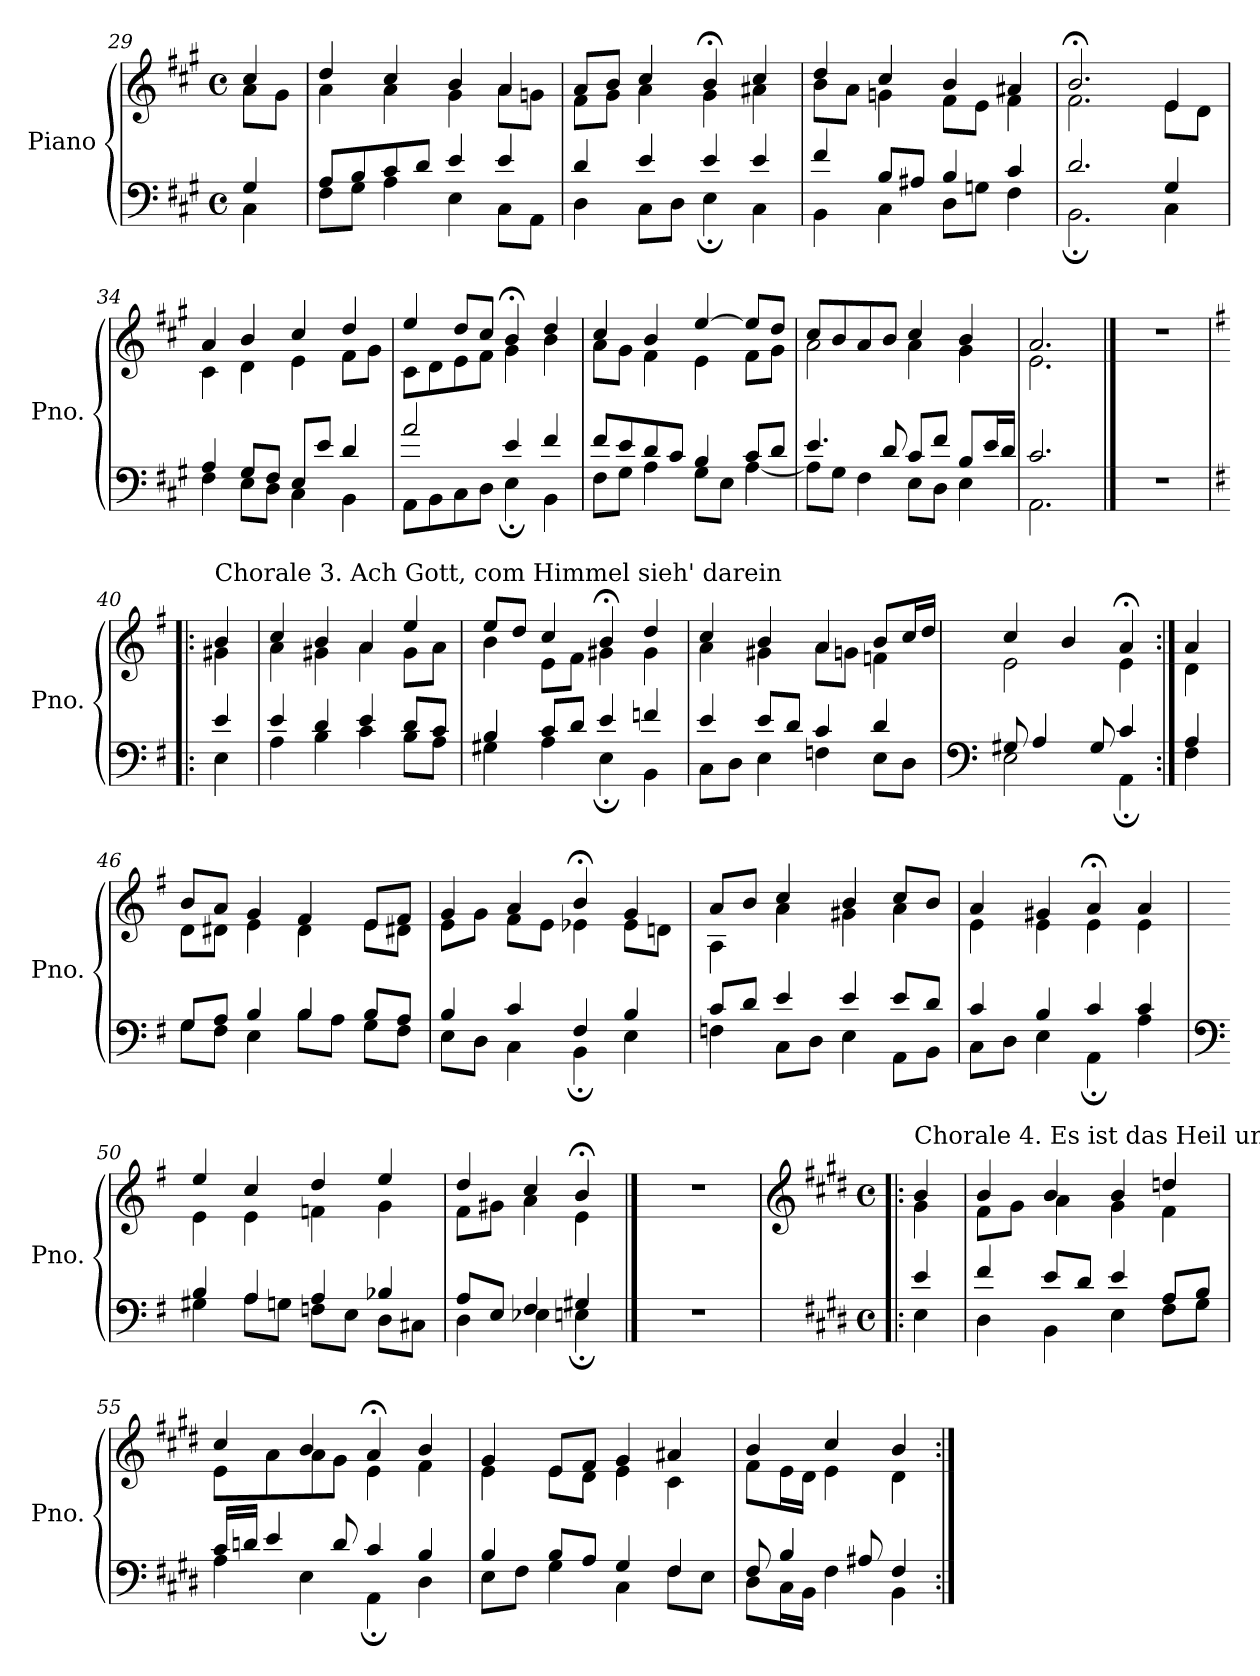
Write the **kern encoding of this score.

**kern	**kern
*part1	*part1
*staff2	*staff1
*I"Piano	*
*I'Pno.	*
!!LO:LB:g=z
*clefF4	*clefG2
*k[f#c#g#]	*k[f#c#g#]
*M4/4	*M4/4
*met(c)	*met(c)
=29	=29
*^	*^
4G#/	4C#\	4cc#/	8a\L
.	.	.	8g#\J
=30	=30	=30	=30
8A/L	8F#\L	4dd/	4a\
8B/	8G#\J	.	.
8c#/	4A\	4cc#/	4a\
8d/J	.	.	.
4e/	4E\	4b/	4g#\
4e/	8C#\L	4a/	8a\L
.	8AA\J	.	8gn\J
=31	=31	=31	=31
4d/	4D\	8a/L	8f#\L
.	.	8b/J	8g#\J
4e/	8C#\L	4cc#/	4a\
.	8D\J	.	.
4e/	4E;\	4b;</	4g#\
4e/	4C#\	4cc#/	4a#X\
=32	=32	=32	=32
4f#/	4BB\	4dd/	8b\L
.	.	.	8a\J
8B/L	4C#\	4cc#/	4gn\
8A#X/J	.	.	.
4B/	8D\L	4b/	8f#\L
.	8Gn\J	.	8e\J
4c#/	4F#\	4a#X/	4f#\
=33	=33	=33	=33
2.d/	2.BB;\	2.b;</	2.f#\
4G#/	4C#\	4e/	8e\L
.	.	.	8d\J
=34	=34	=34	=34
4A/	4F#\	4a/	4c#\
8G#/L	8E\L	4b/	4d\
8F#/J	8D\J	.	.
8E/L	4C#\	4cc#/	4e\
8e/J	.	.	.
4d/	4BB\	4dd/	8f#\L
.	.	.	8g#\J
!!LO:LB:g=z	!!
=35	=35	=35	=35
2a/	8AA\L	4ee/	8c#\L
.	8BB\	.	8d\
.	8C#\	8dd/L	8e\
.	8D\J	8cc#/J	8f#\J
4e/	4E;\	4b;</	4g#\
4f#/	4BB\	4dd/	4b\
=36	=36	=36	=36
8f#/L	8F#\L	4cc#/	8a\L
8e/	8G#\J	.	8g#\J
8d/	4A\	4b/	4f#\
8c#/J	.	.	.
4B/	8G#\L	[4ee/	4e\
.	8E\J	.	.
8c#/L	[4A\	8ee/L]	8f#\L
8d/J	.	8dd/J	8g#\J
=37	=37	=37	=37
4.e/	8A\L]	8cc#/L	2a\
.	8G#\J	8b/	.
.	4F#\	8a/	.
8d/	.	8b/J	.
8c#/L	8E\L	4cc#/	4a\
8f#/J	8D\J	.	.
8B/L	4E\	4b/	4g#\
16e/L	.	.	.
16d/JJ	.	.	.
=38	=38	=38	=38
2.c#/	2.AA\	2.a/	2.e\
*v	*v	*	*
*	*v	*v
!!LO:LB:g=z
==39	==39
1r	1r
!!LO:PB:g=z
=40!|:	=40!|:
*k[f#]	*k[f#]
*	*MM70
*^	*^
!	!	!LO:TX:a:t=Chorale 3. Ach Gott, com Himmel sieh' darein	!
4e/	4E\	4b/	4g#X\
=41	=41	=41	=41
4e/	4A\	4cc/	4a\
4d/	4B\	4b/	4g#X\
4e/	4c\	4a/	4a\
8d/L	8B\L	4ee/	8g#\L
8c/J	8A\J	.	8a\J
=42	=42	=42	=42
4B/	4G#X\	8ee/L	4b\
.	.	8dd/J	.
8c/L	4A\	4cc/	8e\L
8d/J	.	.	8f#\J
4e/	4E;\	4b;</	4g#X\
4fn/	4BB\	4dd/	4g#\
=43	=43	=43	=43
4e/	8C\L	4cc/	4a\
.	8D\J	.	.
8e/L	4E\	4b/	4g#X\
8d/J	.	.	.
4c/	4Fn\	4a/	8a\L
.	.	.	8gn\J
4d/	8E\L	8b/L	4fn\
.	8D\J	16cc/L	.
.	.	16dd/JJ	.
=44	=44	=44	=44
*clefF4	*	*	*
8G#X/	2E\	4cc/	2e\
4A/	.	.	.
.	.	4b/	.
8G#/	.	.	.
4c/	4AA;\	4a;</	4e\
!!LO:LB:g=z	!!
=45:|!	=45:|!	=45:|!	=45:|!
4A/	4F#\	4a/	4d\
=46	=46	=46	=46
8G/L	8G\L	8b/L	8d\L
8A/J	8F#\J	8a/J	8d#X\J
4B/	4E\	4g/	4e\
4B/	8B\L	4f#/	4d#\
.	8A\J	.	.
8B/L	8G\L	8e/L	8e\L
8A/J	8F#\J	8f#/J	8d#X\J
=47	=47	=47	=47
4B/	8E\L	4g/	8e\L
.	8D\J	.	8g\J
4c/	4C\	4a/	8f#\L
.	.	.	8e\J
4F#/	4BB;\	4b;</	4e-X\
4B/	4E\	4g/	8e-\L
.	.	.	8dn\J
=48	=48	=48	=48
8c/L	4Fn\	8a/L	4A\
8d/J	.	8b/J	.
4e/	8C\L	4cc/	4a\
.	8D\J	.	.
4e/	4E\	4b/	4g#X\
8e/L	8AA\L	8cc/L	4a\
8d/J	8BB\J	8b/J	.
!!LO:LB:g=z	!!
=49	=49	=49	=49
4c/	8C\L	4a/	4e\
.	8D\J	.	.
4B/	4E\	4g#X/	4e\
4c/	4AA;\	4a;</	4e\
4c/	4A\	4a/	4e\
=50	=50	=50	=50
*clefF4	*	*	*
4B/	4G#X\	4ee/	4e\
4A/	8A\L	4cc/	4e\
.	8Gn\J	.	.
4A/	8Fn\L	4dd/	4fn\
.	8E\J	.	.
4B-X/	8D\L	4ee/	4g\
.	8C#X\J	.	.
=51	=51	=51	=51
8A/L	4D\	4dd/	8f#\L
8E/J	.	.	8g#X\J
4F#/	4E-X\	4cc/	4a\
4G#X/	4En;\	4b;</	4e\
*v	*v	*	*
*	*v	*v
!!LO:LB:g=z
==52	==52
1r	1r
!!LO:PB:g=z
=53!|:	=53!|:
*	*clefG2
*k[f#c#g#d#]	*k[f#c#g#d#]
*M4/4	*M4/4
*met(c)	*met(c)
*	*MM70
*^	*^
!	!	!LO:TX:a:t=Chorale 4. Es ist das Heil uns kommen her	!
4e/	4E\	4b/	4g#\
=54	=54	=54	=54
4f#/	4D#\	4b/	8f#\L
.	.	.	8g#\J
8e/L	4BB\	4b/	4a\
8d#/J	.	.	.
4e/	4E\	4b/	4g#\
8A/L	8F#\L	4ddn/	4f#\
8B/J	8G#\J	.	.
=55	=55	=55	=55
16c#/LL	4A\	4cc#/	8e\L
16dn/JJ	.	.	.
4e/	.	.	8a\
.	4E\	4b/	8a\
8d/	.	.	8g#\J
4c#/	4AA;\	4a;</	4e\
4B/	4D#\	4b/	4f#\
=56	=56	=56	=56
4B/	8E\L	4g#/	4e\
.	8F#\J	.	.
8B/L	4G#\	8e/L	8e\L
8A/J	.	8f#/J	8d#\J
4G#/	4C#\	4g#/	4e\
4F#/	8F#\L	4a#X/	4c#\
.	8E\J	.	.
=57	=57	=57	=57
8F#/	8D#\L	4b/	8f#\L
4B/	16C#\L	.	16e\L
.	16BB\JJ	.	16d#\JJ
.	4F#\	4cc#/	4e\
8A#X/	.	.	.
4F#/	4BB\	4b/	4d#\
*v	*v	*	*
*	*v	*v
=:|!	=:|!
*-	*-
